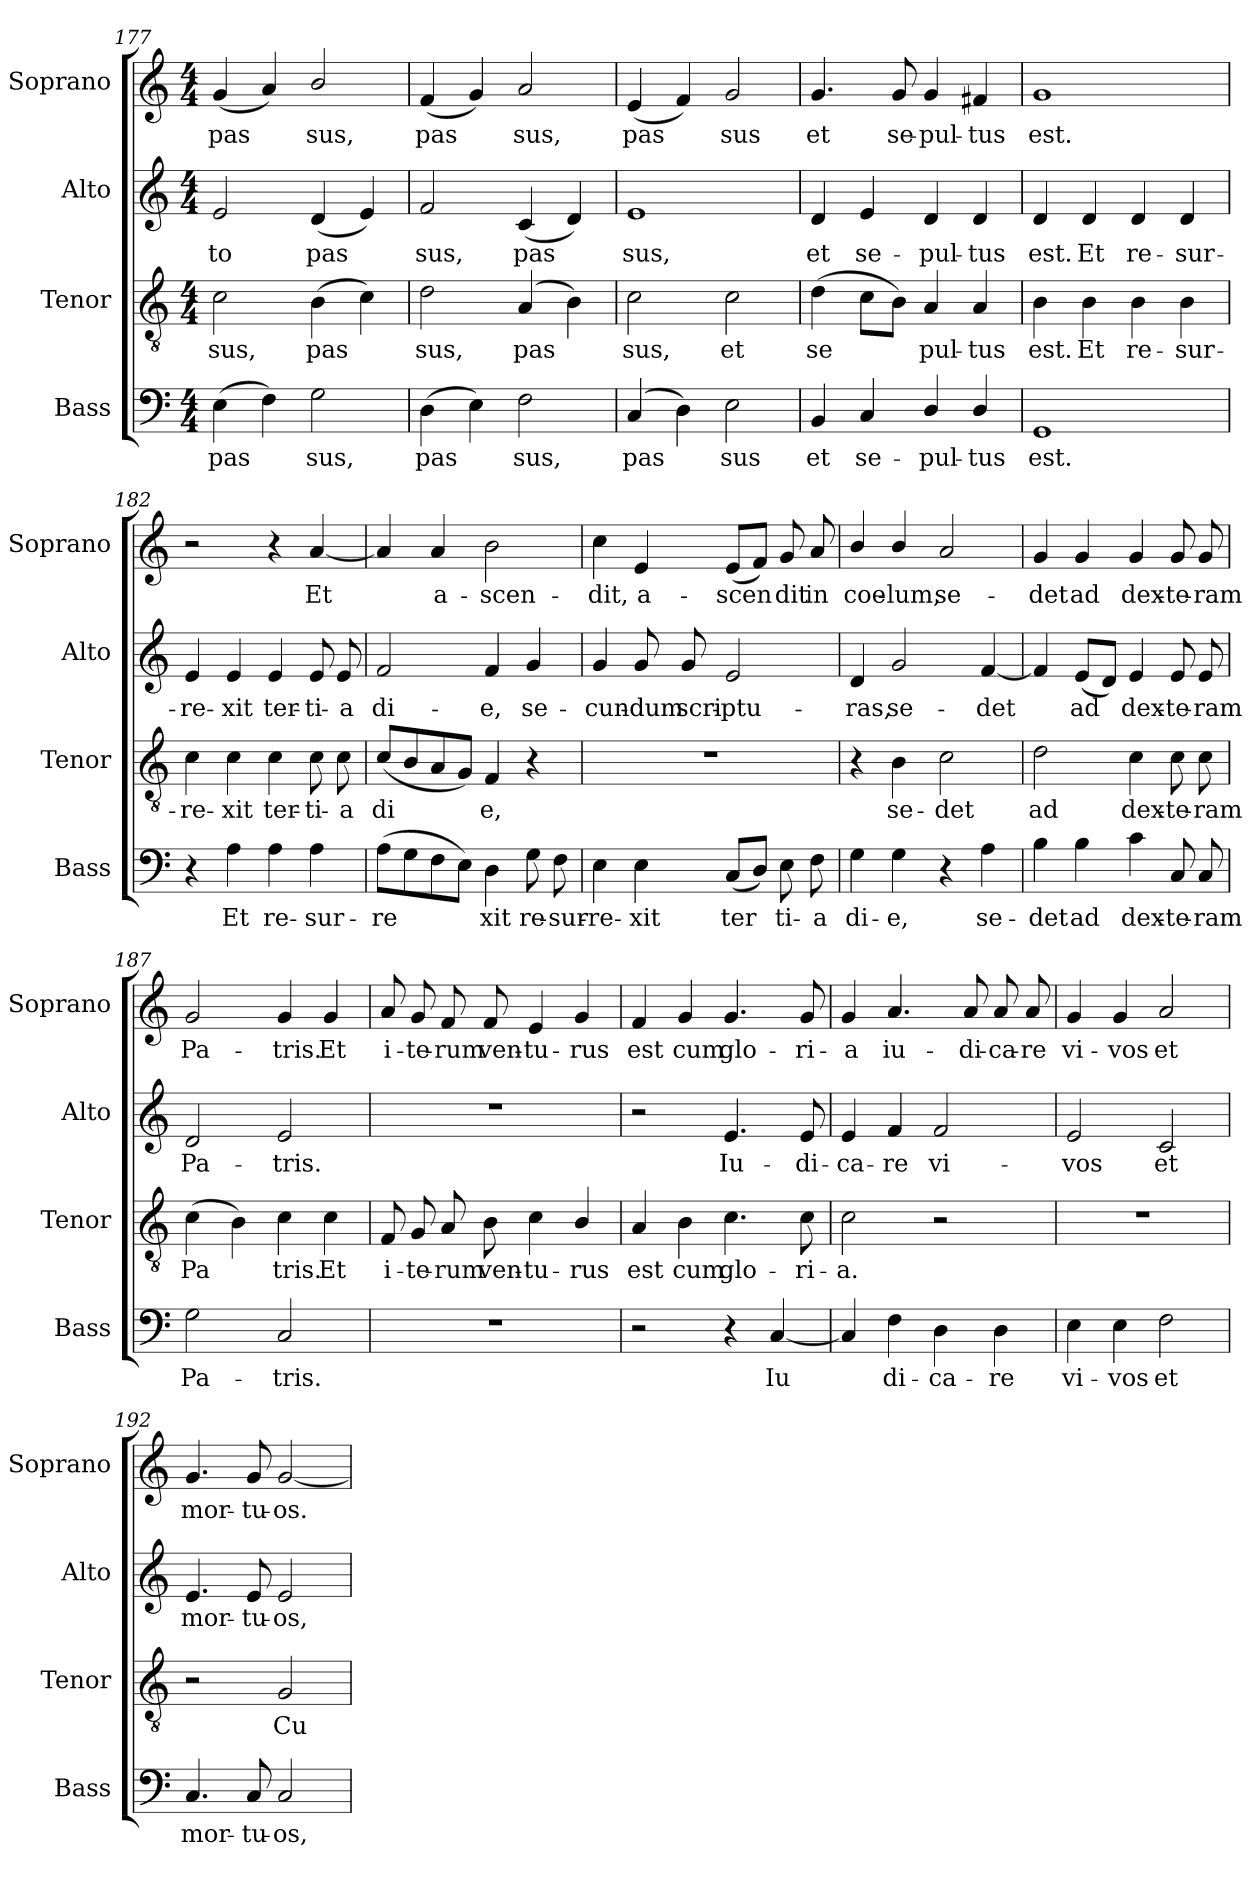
**kern	**text	**kern	**text	**kern	**text	**kern	**text
*part4	*part4	*part3	*part3	*part2	*part2	*part1	*part1
*staff4	*staff4	*staff3	*staff3	*staff2	*staff2	*staff1	*staff1
*I"Bass	*	*I"Tenor	*	*I"Alto	*	*I"Soprano	*
*I'Bass	*	*I'Tenor	*	*I'Alto	*	*I'Soprano	*
*clefF4	*	*clefGv2	*	*clefG2	*	*clefG2	*
*k[]	*	*k[]	*	*k[]	*	*k[]	*
*C:	*	*C:	*	*C:	*	*C:	*
*M4/4	*	*M4/4	*	*M4/4	*	*M4/4	*
=177	=177	=177	=177	=177	=177	=177	=177
!	!LO:LY:b	!	!LO:LY:b	!	!LO:LY:b	!	!LO:LY:b
(>4E\	pas­	2c\	sus,	2e/	-to	(<4g/	pas­
4F\)	.	.	.	.	.	4a/)	.
!	!LO:LY:b	!	!LO:LY:b	!	!LO:LY:b	!	!LO:LY:b
2G\	sus,	(>4B\	pas­	(<4d/	pas­	2b/	sus,
.	.	4c\)	.	4e/)	.	.	.
=178	=178	=178	=178	=178	=178	=178	=178
!	!LO:LY:b	!	!LO:LY:b	!	!LO:LY:b	!	!LO:LY:b
(>4D\	pas­	2d\	sus,	2f/	sus,	(<4f/	pas­
4E\)	.	.	.	.	.	4g/)	.
!	!LO:LY:b	!	!LO:LY:b	!	!LO:LY:b	!	!LO:LY:b
2F\	sus,	(<4A/	pas­	(<4c/	pas­	2a/	sus,
.	.	4B\)	.	4d/)	.	.	.
=179	=179	=179	=179	=179	=179	=179	=179
!	!LO:LY:b	!	!LO:LY:b	!	!LO:LY:b	!	!LO:LY:b
(<4C/	pas­	2c\	sus,	1e	sus,	(<4e/	pas­
4D\)	.	.	.	.	.	4f/)	.
!	!LO:LY:b	!	!LO:LY:b	!	!	!	!LO:LY:b
2E\	sus	2c\	et	.	.	2g/	sus
=180	=180	=180	=180	=180	=180	=180	=180
!	!LO:LY:b	!	!LO:LY:b	!	!LO:LY:b	!	!LO:LY:b
4BB/	et	(>4d\	se­	4d/	et	4.g/	et
!	!LO:LY:b	!	!	!	!LO:LY:b	!	!
4C/	se-	8c\L	.	4e/	se-	.	.
!	!	!	!	!	!	!	!LO:LY:b
.	.	8B\J)	.	.	.	8g/	se-
!	!LO:LY:b	!	!LO:LY:b	!	!LO:LY:b	!	!LO:LY:b
4D/	-pul-	4A/	pul-	4d/	-pul-	4g/	-pul-
!	!LO:LY:b	!	!LO:LY:b	!	!LO:LY:b	!	!LO:LY:b
4D/	-tus	4A/	-tus	4d/	-tus	4f#X/	-tus
=181	=181	=181	=181	=181	=181	=181	=181
!	!LO:LY:b	!	!LO:LY:b	!	!LO:LY:b	!	!LO:LY:b
1GG	est.	4B\	est.	4d/	est.	1g	est.
!	!	!	!LO:LY:b	!	!LO:LY:b	!	!
.	.	4B\	Et	4d/	Et	.	.
!	!	!	!LO:LY:b	!	!LO:LY:b	!	!
.	.	4B\	re-	4d/	re-	.	.
!	!	!	!LO:LY:b	!	!LO:LY:b	!	!
.	.	4B\	-sur-	4d/	-sur-	.	.
=182	=182	=182	=182	=182	=182	=182	=182
!	!	!	!LO:LY:b	!	!LO:LY:b	!	!
4r	.	4c\	-re-	4e/	-re-	2r	.
!	!LO:LY:b	!	!LO:LY:b	!	!LO:LY:b	!	!
4A\	Et	4c\	-xit	4e/	-xit	.	.
!	!LO:LY:b	!	!LO:LY:b	!	!LO:LY:b	!	!
4A\	re-	4c\	ter-	4e/	ter-	4r	.
!	!LO:LY:b	!	!LO:LY:b	!	!LO:LY:b	!	!LO:LY:b
4A\	-sur-	8c\	-ti-	8e/	-ti-	[4a/	Et
!	!	!	!LO:LY:b	!	!LO:LY:b	!	!
.	.	8c\	-a	8e/	-a	.	.
!!LO:LB:g=z
=183	=183	=183	=183	=183	=183	=183	=183
!	!LO:LY:b	!	!LO:LY:b	!	!LO:LY:b	!	!
(>8A\L	-re­	(<8c/L	di­	2f/	di-	4a/]	.
8G\	.	8B/	.	.	.	.	.
!	!	!	!	!	!	!	!LO:LY:b
8F\	.	8A/	.	.	.	4a/	a-
8E\J)	.	8G/J)	.	.	.	.	.
!	!LO:LY:b	!	!LO:LY:b	!	!LO:LY:b	!	!LO:LY:b
4D\	xit	4F/	e,	4f/	-e,	2b\	-scen-
!	!LO:LY:b	!	!	!	!LO:LY:b	!	!
8G\	re-	4r	.	4g/	se-	.	.
!	!LO:LY:b	!	!	!	!	!	!
8F\	-sur-	.	.	.	.	.	.
=184	=184	=184	=184	=184	=184	=184	=184
!	!LO:LY:b	!	!	!	!LO:LY:b	!	!LO:LY:b
4E\	-re-	1r	.	4g/	-cun-	4cc\	-dit,
!	!LO:LY:b	!	!	!	!LO:LY:b	!	!LO:LY:b
4E\	-xit	.	.	8g/	-dum	4e/	a-
!	!	!	!	!	!LO:LY:b	!	!
.	.	.	.	8g/	scri-	.	.
!	!LO:LY:b	!	!	!	!LO:LY:b	!	!LO:LY:b
(<8C/L	ter­	.	.	2e/	-ptu-	(<8e/L	-scen­
8D/J)	.	.	.	.	.	8f/J)	.
!	!LO:LY:b	!	!	!	!	!	!LO:LY:b
8E\	ti-	.	.	.	.	8g/	dit
!	!LO:LY:b	!	!	!	!	!	!LO:LY:b
8F\	-a	.	.	.	.	8a/	in
=185	=185	=185	=185	=185	=185	=185	=185
!	!LO:LY:b	!	!	!	!LO:LY:b	!	!LO:LY:b
4G\	di-	4r	.	4d/	-ras,	4b/	coe-
!	!LO:LY:b	!	!LO:LY:b	!	!LO:LY:b	!	!LO:LY:b
4G\	-e,	4B\	se-	2g/	se-	4b/	-lum,
!	!	!	!LO:LY:b	!	!	!	!LO:LY:b
4r	.	2c\	-det	.	.	2a/	se-
!	!LO:LY:b	!	!	!	!LO:LY:b	!	!
4A\	se-	.	.	[4f/	-det	.	.
=186	=186	=186	=186	=186	=186	=186	=186
!	!LO:LY:b	!	!LO:LY:b	!	!	!	!LO:LY:b
4B\	-det	2d\	ad	4f/]	.	4g/	-det
!	!LO:LY:b	!	!	!	!LO:LY:b	!	!LO:LY:b
4B\	ad	.	.	(<8e/L	ad	4g/	ad
.	.	.	.	8d/J)	.	.	.
!	!LO:LY:b	!	!LO:LY:b	!	!LO:LY:b	!	!LO:LY:b
4c\	dex-	4c\	dex-	4e/	dex-	4g/	dex-
!	!LO:LY:b	!	!LO:LY:b	!	!LO:LY:b	!	!LO:LY:b
8C/	-te-	8c\	-te-	8e/	-te-	8g/	-te-
!	!LO:LY:b	!	!LO:LY:b	!	!LO:LY:b	!	!LO:LY:b
8C/	-ram	8c\	-ram	8e/	-ram	8g/	-ram
=187	=187	=187	=187	=187	=187	=187	=187
!	!LO:LY:b	!	!LO:LY:b	!	!LO:LY:b	!	!LO:LY:b
2G\	Pa-	(>4c\	Pa­	2d/	Pa-	2g/	Pa-
.	.	4B\)	.	.	.	.	.
!	!LO:LY:b	!	!LO:LY:b	!	!LO:LY:b	!	!LO:LY:b
2C/	-tris.	4c\	tris.	2e/	-tris.	4g/	-tris.
!	!	!	!LO:LY:b	!	!	!	!LO:LY:b
.	.	4c\	Et	.	.	4g/	Et
!!LO:LB:g=z
=188	=188	=188	=188	=188	=188	=188	=188
!	!	!	!LO:LY:b	!	!	!	!LO:LY:b
1r	.	8F/	i-	1r	.	8a/	i-
!	!	!	!LO:LY:b	!	!	!	!LO:LY:b
.	.	8G/	-te-	.	.	8g/	-te-
!	!	!	!LO:LY:b	!	!	!	!LO:LY:b
.	.	8A/	-rum	.	.	8f/	-rum
!	!	!	!LO:LY:b	!	!	!	!LO:LY:b
.	.	8B\	ven-	.	.	8f/	ven-
!	!	!	!LO:LY:b	!	!	!	!LO:LY:b
.	.	4c\	-tu-	.	.	4e/	-tu-
!	!	!	!LO:LY:b	!	!	!	!LO:LY:b
.	.	4B/	-rus	.	.	4g/	-rus
=189	=189	=189	=189	=189	=189	=189	=189
!	!	!	!LO:LY:b	!	!	!	!LO:LY:b
2r	.	4A/	est	2r	.	4f/	est
!	!	!	!LO:LY:b	!	!	!	!LO:LY:b
.	.	4B\	cum	.	.	4g/	cum
!	!	!	!LO:LY:b	!	!LO:LY:b	!	!LO:LY:b
4r	.	4.c\	glo-	4.e/	Iu-	4.g/	glo-
!	!LO:LY:b	!	!	!	!	!	!
[4C/	Iu­	.	.	.	.	.	.
!	!	!	!LO:LY:b	!	!LO:LY:b	!	!LO:LY:b
.	.	8c\	-ri-	8e/	-di-	8g/	-ri-
=190	=190	=190	=190	=190	=190	=190	=190
!	!	!	!LO:LY:b	!	!LO:LY:b	!	!LO:LY:b
4C/]	.	2c\	-a.	4e/	-ca-	4g/	-a
!	!LO:LY:b	!	!	!	!LO:LY:b	!	!LO:LY:b
4F\	di-	.	.	4f/	-re	4.a/	iu-
!	!LO:LY:b	!	!	!	!LO:LY:b	!	!
4D\	-ca-	2r	.	2f/	vi-	.	.
!	!	!	!	!	!	!	!LO:LY:b
.	.	.	.	.	.	8a/	-di-
!	!LO:LY:b	!	!	!	!	!	!LO:LY:b
4D\	-re	.	.	.	.	8a/	-ca-
!	!	!	!	!	!	!	!LO:LY:b
.	.	.	.	.	.	8a/	-re
=191	=191	=191	=191	=191	=191	=191	=191
!	!LO:LY:b	!	!	!	!LO:LY:b	!	!LO:LY:b
4E\	vi-	1r	.	2e/	-vos	4g/	vi-
!	!LO:LY:b	!	!	!	!	!	!LO:LY:b
4E\	-vos	.	.	.	.	4g/	-vos
!	!LO:LY:b	!	!	!	!LO:LY:b	!	!LO:LY:b
2F\	et	.	.	2c/	et	2a/	et
=192	=192	=192	=192	=192	=192	=192	=192
!	!LO:LY:b	!	!	!	!LO:LY:b	!	!LO:LY:b
4.C/	mor-	2r	.	4.e/	mor-	4.g/	mor-
!	!LO:LY:b	!	!	!	!LO:LY:b	!	!LO:LY:b
8C/	-tu-	.	.	8e/	-tu-	8g/	-tu-
!	!LO:LY:b	!	!LO:LY:b	!	!LO:LY:b	!	!LO:LY:b
2C/	-os,	2G/	Cu-	2e/	-os,	[2g/	-os.
=	=	=	=	=	=	=	=
*-	*-	*-	*-	*-	*-	*-	*-
